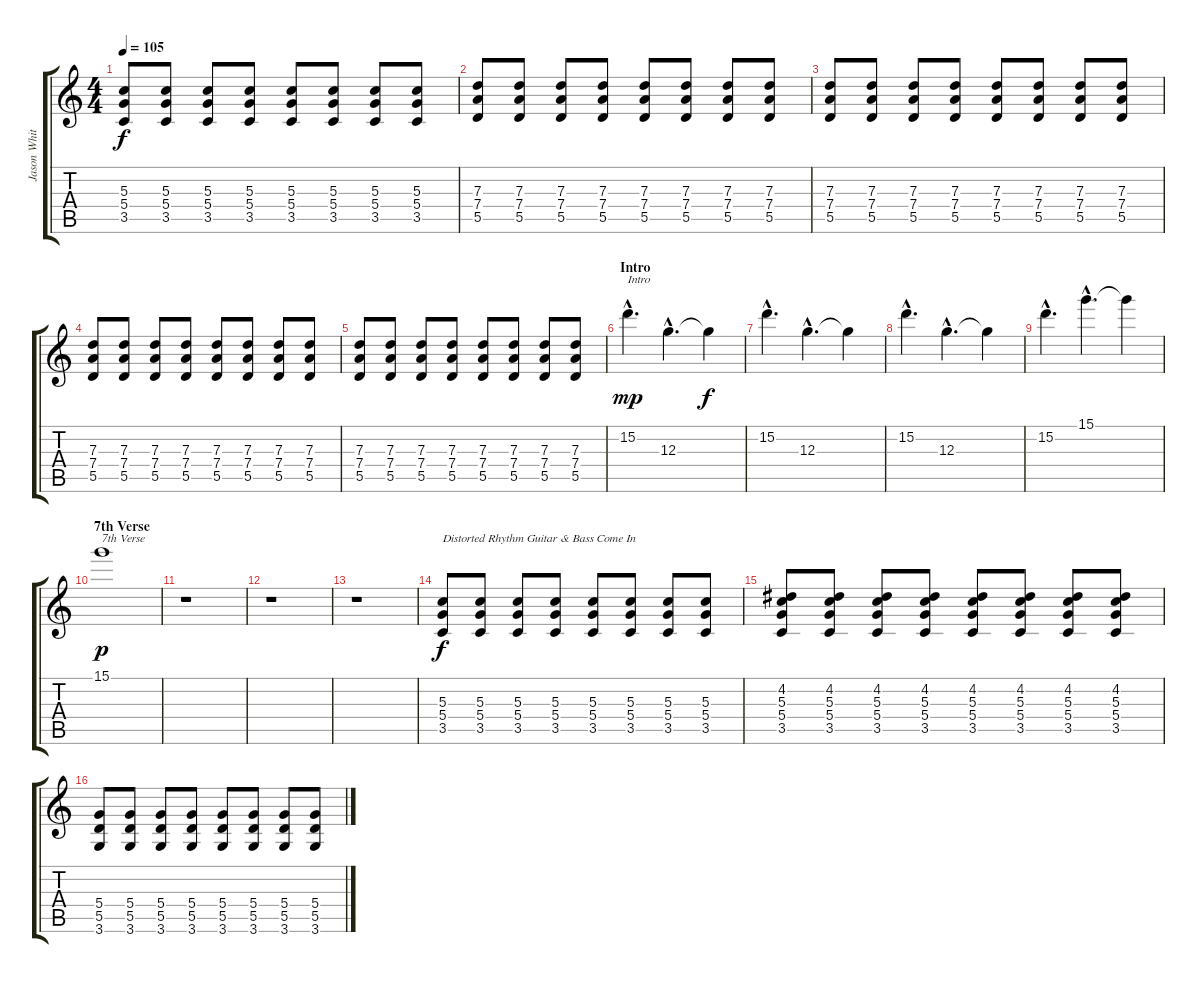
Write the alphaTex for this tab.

\track ("Jason White (Rhythm)" "Jason Whit") {instrument distortionguitar}
\staff {score tabs}
\tuning (E4 B3 G3 D3 A2 E2) {hide}
\ts (4 4)
\tempo 105
\clef g2
\ks c
(5.3 5.4 3.5).8{dy f} (5.3 5.4 3.5).8 (5.3 5.4 3.5).8 (5.3 5.4 3.5).8 (5.3 5.4 3.5).8 (5.3 5.4 3.5).8 (5.3 5.4 3.5).8 (5.3 5.4 3.5).8 |
(7.3 7.4 5.5).8 (7.3 7.4 5.5).8 (7.3 7.4 5.5).8 (7.3 7.4 5.5).8 (7.3 7.4 5.5).8 (7.3 7.4 5.5).8 (7.3 7.4 5.5).8 (7.3 7.4 5.5).8 |
(7.3 7.4 5.5).8 (7.3 7.4 5.5).8 (7.3 7.4 5.5).8 (7.3 7.4 5.5).8 (7.3 7.4 5.5).8 (7.3 7.4 5.5).8 (7.3 7.4 5.5).8 (7.3 7.4 5.5).8 |
(7.3 7.4 5.5).8 (7.3 7.4 5.5).8 (7.3 7.4 5.5).8 (7.3 7.4 5.5).8 (7.3 7.4 5.5).8 (7.3 7.4 5.5).8 (7.3 7.4 5.5).8 (7.3 7.4 5.5).8 |
(7.3 7.4 5.5).8 (7.3 7.4 5.5).8 (7.3 7.4 5.5).8 (7.3 7.4 5.5).8 (7.3 7.4 5.5).8 (7.3 7.4 5.5).8 (7.3 7.4 5.5).8 (7.3 7.4 5.5).8 |
\section ("" "Intro")
15.2{hac}.4{d txt "Intro" dy mp} 12.3{hac}.4{d} 12.3{t}.4{dy f} |
15.2{hac}.4{d} 12.3{hac}.4{d} 12.3{t}.4 |
15.2{hac}.4{d} 12.3{hac}.4{d} 12.3{t}.4 |
15.2{hac}.4{d} 15.1{hac}.4{d} 15.1{t}.4 |
\section ("" "7th Verse")
15.1.1{txt "7th Verse" dy p} |
r.1 |
r.1 |
r.1 |
(5.3 5.4 3.5).8{txt "Distorted Rhythm Guitar & Bass Come In" dy f} (5.3 5.4 3.5).8 (5.3 5.4 3.5).8 (5.3 5.4 3.5).8 (5.3 5.4 3.5).8 (5.3 5.4 3.5).8 (5.3 5.4 3.5).8 (5.3 5.4 3.5).8 |
(4.2 5.3 5.4 3.5).8 (4.2 5.3 5.4 3.5).8 (4.2 5.3 5.4 3.5).8 (4.2 5.3 5.4 3.5).8 (4.2 5.3 5.4 3.5).8 (4.2 5.3 5.4 3.5).8 (4.2 5.3 5.4 3.5).8 (4.2 5.3 5.4 3.5).8 |
(5.4 5.5 3.6).8 (5.4 5.5 3.6).8 (5.4 5.5 3.6).8 (5.4 5.5 3.6).8 (5.4 5.5 3.6).8 (5.4 5.5 3.6).8 (5.4 5.5 3.6).8 (5.4 5.5 3.6).8
